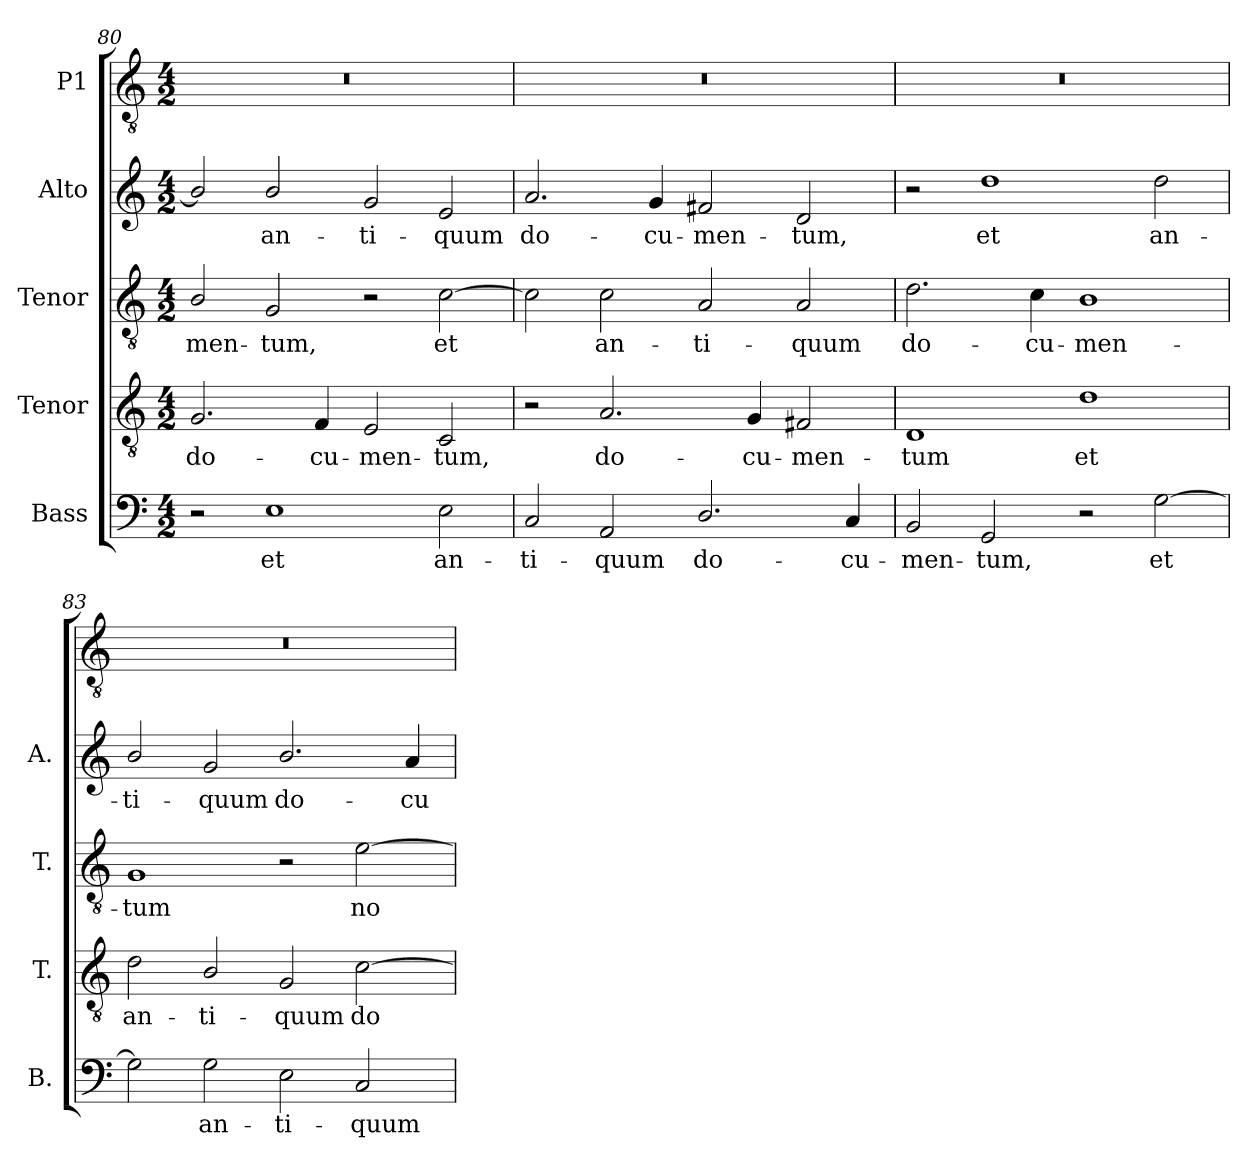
**kern	**text	**kern	**text	**kern	**text	**kern	**text	**kern
*part5	*part5	*part4	*part4	*part3	*part3	*part2	*part2	*part1
*staff5	*staff5	*staff4	*staff4	*staff3	*staff3	*staff2	*staff2	*staff1
*I"Bass	*	*I"Tenor	*	*I"Tenor	*	*I"Alto	*	*I"P1
*I'B.	*	*I'T.	*	*I'T.	*	*I'A.	*	*
!!LO:LB:g=z
*clefF4	*	*clefGv2	*	*clefGv2	*	*clefG2	*	*clefGv2
*	*	*ITrd7c12	*	*ITrd7c12	*	*	*	*ITrd7c12
*k[]	*	*k[]	*	*k[]	*	*k[]	*	*k[]
*C:	*	*C:	*	*C:	*	*C:	*	*C:
*M4/2	*	*M4/2	*	*M4/2	*	*M4/2	*	*M4/2
=80	=80	=80	=80	=80	=80	=80	=80	=80
!	!	!	!LO:LY:b:color=#000000	!	!	!	!	!
!	!	!	!	!	!LO:LY:b:color=#000000	!	!	!LO:N:vis=1
2r	.	2.GGi/	do-	2BBi/	-men-	2bi/]	.	0r
!	!LO:LY:b:color=#000000	!	!	!	!	!	!	!
!	!	!	!	!	!LO:LY:b:color=#000000	!	!	!
!	!	!	!	!	!	!	!LO:LY:b:color=#000000	!
1Ei	et	.	.	2GGi/	-tum,	2bi/	an-	.
!	!	!	!LO:LY:b:color=#000000	!	!	!	!	!
.	.	4FFi/	-cu-	.	.	.	.	.
!	!	!	!LO:LY:b:color=#000000	!	!	!	!	!
!	!	!	!	!	!	!	!LO:LY:b:color=#000000	!
.	.	2EEi/	-men-	2r	.	2gi/	-ti-	.
!	!LO:LY:b:color=#000000	!	!	!	!	!	!	!
!	!	!	!LO:LY:b:color=#000000	!	!	!	!	!
!	!	!	!	!	!LO:LY:b:color=#000000	!	!	!
!	!	!	!	!	!	!	!LO:LY:b:color=#000000	!
2Ei\	an-	2CCi/	-tum,	[2Ci\	et	2ei/	-quum	.
=81	=81	=81	=81	=81	=81	=81	=81	=81
!	!LO:LY:b:color=#000000	!	!	!	!	!	!	!
!	!	!	!	!	!	!	!LO:LY:b:color=#000000	!LO:N:vis=1
2Ci/	-ti-	2r	.	2Ci\]	.	2.ai/	do-	0r
!	!LO:LY:b:color=#000000	!	!	!	!	!	!	!
!	!	!	!LO:LY:b:color=#000000	!	!	!	!	!
!	!	!	!	!	!LO:LY:b:color=#000000	!	!	!
2AAi/	-quum	2.AAi/	do-	2Ci\	an-	.	.	.
!	!	!	!	!	!	!	!LO:LY:b:color=#000000	!
.	.	.	.	.	.	4gi/	-cu-	.
!	!LO:LY:b:color=#000000	!	!	!	!	!	!	!
!	!	!	!	!	!LO:LY:b:color=#000000	!	!	!
!	!	!	!	!	!	!	!LO:LY:b:color=#000000	!
2.Di/	do-	.	.	2AAi/	-ti-	2f#Xi/	-men-	.
!	!	!	!LO:LY:b:color=#000000	!	!	!	!	!
.	.	4GGi/	-cu-	.	.	.	.	.
!	!	!	!LO:LY:b:color=#000000	!	!	!	!	!
!	!	!	!	!	!LO:LY:b:color=#000000	!	!	!
!	!	!	!	!	!	!	!LO:LY:b:color=#000000	!
.	.	2FF#Xi/	-men-	2AAi/	-quum	2di/	-tum,	.
!	!LO:LY:b:color=#000000	!	!	!	!	!	!	!
4Ci/	-cu-	.	.	.	.	.	.	.
=82	=82	=82	=82	=82	=82	=82	=82	=82
!	!LO:LY:b:color=#000000	!	!	!	!	!	!	!
!	!	!	!LO:LY:b:color=#000000	!	!	!	!	!
!	!	!	!	!	!LO:LY:b:color=#000000	!	!	!LO:N:vis=1
2BBi/	-men-	1DDi	-tum	2.Di\	do-	2r	.	0r
!	!LO:LY:b:color=#000000	!	!	!	!	!	!	!
!	!	!	!	!	!	!	!LO:LY:b:color=#000000	!
2GGi/	-tum,	.	.	.	.	1ddi	et	.
!	!	!	!	!	!LO:LY:b:color=#000000	!	!	!
.	.	.	.	4Ci\	-cu-	.	.	.
!	!	!	!LO:LY:b:color=#000000	!	!	!	!	!
!	!	!	!	!	!LO:LY:b:color=#000000	!	!	!
2r	.	1Di	et	1BBi	-men-	.	.	.
!	!LO:LY:b:color=#000000	!	!	!	!	!	!	!
!	!	!	!	!	!	!	!LO:LY:b:color=#000000	!
[2Gi\	et	.	.	.	.	2ddi\	an-	.
=83	=83	=83	=83	=83	=83	=83	=83	=83
!	!	!	!LO:LY:b:color=#000000	!	!	!	!	!
!	!	!	!	!	!LO:LY:b:color=#000000	!	!	!
!	!	!	!	!	!	!	!LO:LY:b:color=#000000	!LO:N:vis=1
2Gi\]	.	2Di\	an-	1GGi	-tum	2bi/	-ti-	0r
!	!LO:LY:b:color=#000000	!	!	!	!	!	!	!
!	!	!	!LO:LY:b:color=#000000	!	!	!	!	!
!	!	!	!	!	!	!	!LO:LY:b:color=#000000	!
2Gi\	an-	2BBi/	-ti-	.	.	2gi/	-quum	.
!	!LO:LY:b:color=#000000	!	!	!	!	!	!	!
!	!	!	!LO:LY:b:color=#000000	!	!	!	!	!
!	!	!	!	!	!	!	!LO:LY:b:color=#000000	!
2Ei\	-ti-	2GGi/	-quum	2r	.	2.bi/	do-	.
!	!LO:LY:b:color=#000000	!	!	!	!	!	!	!
!	!	!	!LO:LY:b:color=#000000	!	!	!	!	!
!	!	!	!	!	!LO:LY:b:color=#000000	!	!	!
2Ci/	-quum	[2Ci\	do-	[2Ei\	no-	.	.	.
!	!	!	!	!	!	!	!LO:LY:b:color=#000000	!
.	.	.	.	.	.	4ai/	-cu-	.
=	=	=	=	=	=	=	=	=
*-	*-	*-	*-	*-	*-	*-	*-	*-
